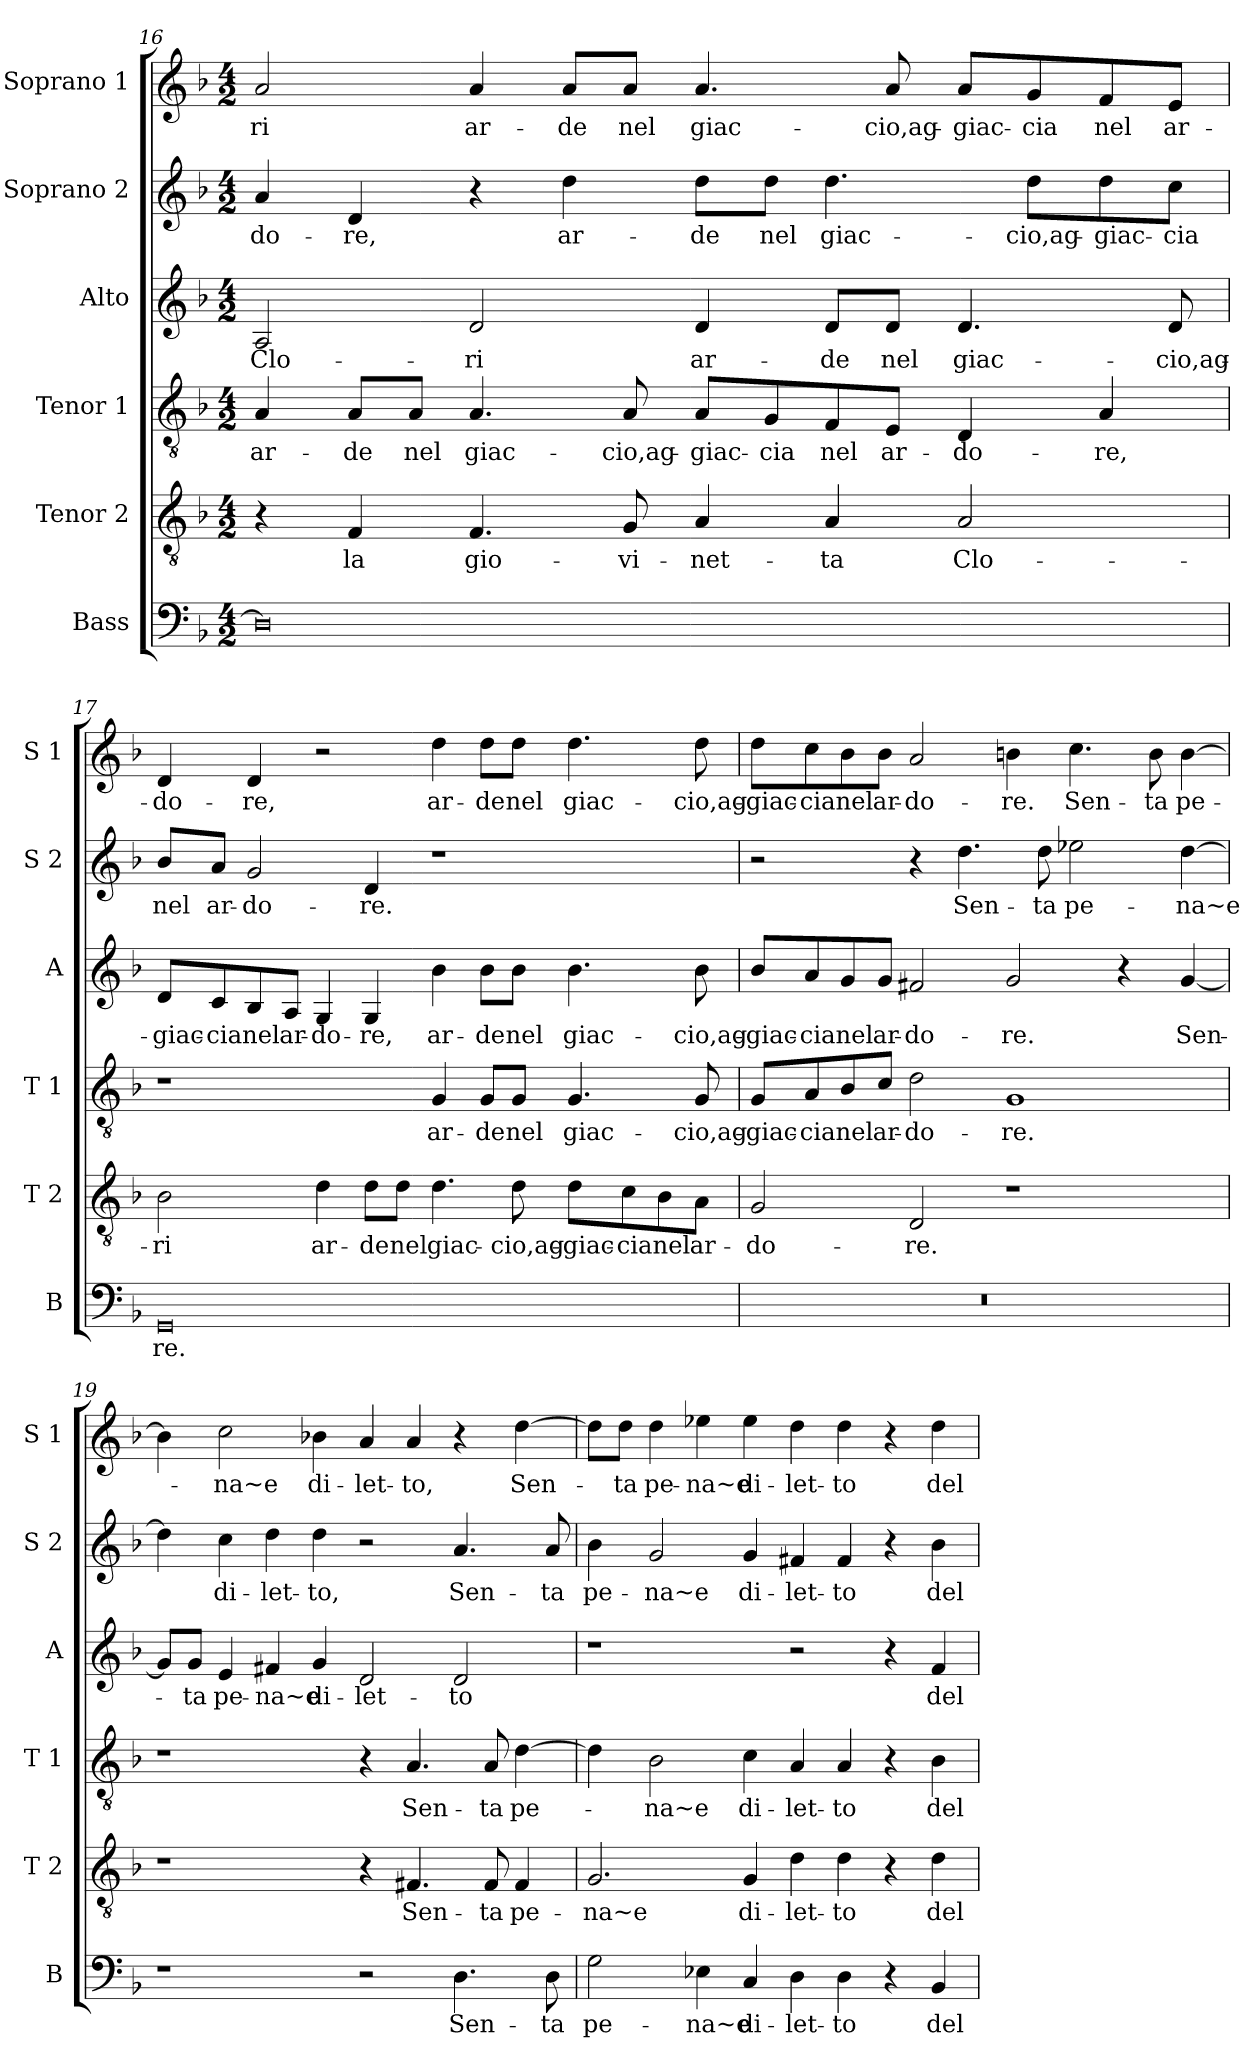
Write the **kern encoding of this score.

**kern	**text	**kern	**text	**kern	**text	**kern	**text	**kern	**text	**kern	**text
*part6	*part6	*part5	*part5	*part4	*part4	*part3	*part3	*part2	*part2	*part1	*part1
*staff6	*staff6	*staff5	*staff5	*staff4	*staff4	*staff3	*staff3	*staff2	*staff2	*staff1	*staff1
*I"Bass	*	*I"Tenor 2	*	*I"Tenor 1	*	*I"Alto	*	*I"Soprano 2	*	*I"Soprano 1	*
*I'B	*	*I'T 2	*	*I'T 1	*	*I'A	*	*I'S 2	*	*I'S 1	*
*clefF4	*	*clefGv2	*	*clefGv2	*	*clefG2	*	*clefG2	*	*clefG2	*
*k[b-]	*	*k[b-]	*	*k[b-]	*	*k[b-]	*	*k[b-]	*	*k[b-]	*
*F:	*	*F:	*	*F:	*	*F:	*	*F:	*	*F:	*
*M4/2	*	*M4/2	*	*M4/2	*	*M4/2	*	*M4/2	*	*M4/2	*
=16	=16	=16	=16	=16	=16	=16	=16	=16	=16	=16	=16
!	!	!	!	!	!LO:LY:b	!	!LO:LY:b	!	!LO:LY:b	!	!LO:LY:b
0D]	.	4r	.	4A/	ar-	2A/	Clo-	4a/	-do-	2a/	-ri
!	!	!	!LO:LY:b	!	!LO:LY:b	!	!	!	!LO:LY:b	!	!
.	.	4F/	la	8A/L	-de	.	.	4d/	-re,	.	.
!	!	!	!	!	!LO:LY:b	!	!	!	!	!	!
.	.	.	.	8A/J	nel	.	.	.	.	.	.
!	!	!	!LO:LY:b	!	!LO:LY:b	!	!LO:LY:b	!	!	!	!LO:LY:b
.	.	4.F/	gio-	4.A/	giac-	2d/	-ri	4r	.	4a/	ar-
!	!	!	!	!	!	!	!	!	!LO:LY:b	!	!LO:LY:b
.	.	.	.	.	.	.	.	4dd\	ar-	8a/L	-de
!	!	!	!LO:LY:b	!	!LO:LY:b	!	!	!	!	!	!LO:LY:b
.	.	8G/	-vi-	8A/	-cio,ag-	.	.	.	.	8a/J	nel
!	!	!	!LO:LY:b	!	!LO:LY:b	!	!LO:LY:b	!	!LO:LY:b	!	!LO:LY:b
.	.	4A/	-net-	8A/L	-giac-	4d/	ar-	8dd\L	-de	4.a/	giac-
!	!	!	!	!	!LO:LY:b	!	!	!	!LO:LY:b	!	!
.	.	.	.	8G/	-cia	.	.	8dd\J	nel	.	.
!	!	!	!LO:LY:b	!	!LO:LY:b	!	!LO:LY:b	!	!LO:LY:b	!	!
.	.	4A/	-ta	8F/	nel	8d/L	-de	4.dd\	giac-	.	.
!	!	!	!	!	!LO:LY:b	!	!LO:LY:b	!	!	!	!LO:LY:b
.	.	.	.	8E/J	ar-	8d/J	nel	.	.	8a/	-cio,ag-
!	!	!	!LO:LY:b	!	!LO:LY:b	!	!LO:LY:b	!	!	!	!LO:LY:b
.	.	2A/	Clo-	4D/	-do-	4.d/	giac-	.	.	8a/L	-giac-
!	!	!	!	!	!	!	!	!	!LO:LY:b	!	!LO:LY:b
.	.	.	.	.	.	.	.	8dd\L	-cio,ag-	8g/	-cia
!	!	!	!	!	!LO:LY:b	!	!	!	!LO:LY:b	!	!LO:LY:b
.	.	.	.	4A/	-re,	.	.	8dd\	-giac-	8f/	nel
!	!	!	!	!	!	!	!LO:LY:b	!	!LO:LY:b	!	!LO:LY:b
.	.	.	.	.	.	8d/	-cio,ag-	8cc\J	-cia	8e/J	ar-
!!LO:LB:g=z
=17	=17	=17	=17	=17	=17	=17	=17	=17	=17	=17	=17
!	!LO:LY:b	!	!LO:LY:b	!	!	!	!LO:LY:b	!	!LO:LY:b	!	!LO:LY:b
0GG	-re.	2B-\	-ri	1r	.	8d/L	-giac-	8b-/L	nel	4d/	-do-
!	!	!	!	!	!	!	!LO:LY:b	!	!LO:LY:b	!	!
.	.	.	.	.	.	8c/	-cia	8a/J	ar-	.	.
!	!	!	!	!	!	!	!LO:LY:b	!	!LO:LY:b	!	!LO:LY:b
.	.	.	.	.	.	8B-/	nel	2g/	-do-	4d/	-re,
!	!	!	!	!	!	!	!LO:LY:b	!	!	!	!
.	.	.	.	.	.	8A/J	ar-	.	.	.	.
!	!	!	!LO:LY:b	!	!	!	!LO:LY:b	!	!	!	!
.	.	4d\	ar-	.	.	4G/	-do-	.	.	2r	.
!	!	!	!LO:LY:b	!	!	!	!LO:LY:b	!	!LO:LY:b	!	!
.	.	8d\L	-de	.	.	4G/	-re,	4d/	-re.	.	.
!	!	!	!LO:LY:b	!	!	!	!	!	!	!	!
.	.	8d\J	nel	.	.	.	.	.	.	.	.
!	!	!	!LO:LY:b	!	!LO:LY:b	!	!LO:LY:b	!	!	!	!LO:LY:b
.	.	4.d\	giac-	4G/	ar-	4b-\	ar-	1r	.	4dd\	ar-
!	!	!	!	!	!LO:LY:b	!	!LO:LY:b	!	!	!	!LO:LY:b
.	.	.	.	8G/L	-de	8b-\L	-de	.	.	8dd\L	-de
!	!	!	!LO:LY:b	!	!LO:LY:b	!	!LO:LY:b	!	!	!	!LO:LY:b
.	.	8d\	-cio,ag-	8G/J	nel	8b-\J	nel	.	.	8dd\J	nel
!	!	!	!LO:LY:b	!	!LO:LY:b	!	!LO:LY:b	!	!	!	!LO:LY:b
.	.	8d\L	-giac-	4.G/	giac-	4.b-\	giac-	.	.	4.dd\	giac-
!	!	!	!LO:LY:b	!	!	!	!	!	!	!	!
.	.	8c\	-cia	.	.	.	.	.	.	.	.
!	!	!	!LO:LY:b	!	!	!	!	!	!	!	!
.	.	8B-\	nel	.	.	.	.	.	.	.	.
!	!	!	!LO:LY:b	!	!LO:LY:b	!	!LO:LY:b	!	!	!	!LO:LY:b
.	.	8A\J	ar-	8G/	-cio,ag-	8b-\	-cio,ag-	.	.	8dd\	-cio,ag-
=18	=18	=18	=18	=18	=18	=18	=18	=18	=18	=18	=18
!	!	!	!LO:LY:b	!	!LO:LY:b	!	!LO:LY:b	!	!	!	!LO:LY:b
0r	.	2G/	-do-	8G/L	-giac-	8b-/L	-giac-	2r	.	8dd\L	-giac-
!	!	!	!	!	!LO:LY:b	!	!LO:LY:b	!	!	!	!LO:LY:b
.	.	.	.	8A/	-cia	8a/	-cia	.	.	8cc\	-cia
!	!	!	!	!	!LO:LY:b	!	!LO:LY:b	!	!	!	!LO:LY:b
.	.	.	.	8B-/	nel	8g/	nel	.	.	8b-\	nel
!	!	!	!	!	!LO:LY:b	!	!LO:LY:b	!	!	!	!LO:LY:b
.	.	.	.	8c/J	ar-	8g/J	ar-	.	.	8b-\J	ar-
!	!	!	!LO:LY:b	!	!LO:LY:b	!	!LO:LY:b	!	!	!	!LO:LY:b
.	.	2D/	-re.	2d\	-do-	2f#X/	-do-	4r	.	2a/	-do-
!	!	!	!	!	!	!	!	!	!LO:LY:b	!	!
.	.	.	.	.	.	.	.	4.dd\	Sen-	.	.
!	!	!	!	!	!LO:LY:b	!	!LO:LY:b	!	!	!	!LO:LY:b
.	.	1r	.	1G	-re.	2g/	-re.	.	.	4bn\	-re.
!	!	!	!	!	!	!	!	!	!LO:LY:b	!	!
.	.	.	.	.	.	.	.	8dd\	-ta	.	.
!	!	!	!	!	!	!	!	!	!LO:LY:b	!	!LO:LY:b
.	.	.	.	.	.	.	.	2ee-X\	pe-	4.cc\	Sen-
.	.	.	.	.	.	4r	.	.	.	.	.
!	!	!	!	!	!	!	!	!	!	!	!LO:LY:b
.	.	.	.	.	.	.	.	.	.	8b\	-ta
!	!	!	!	!	!	!	!LO:LY:b	!	!LO:LY:b	!	!LO:LY:b
.	.	.	.	.	.	[4g/	Sen-	[4dd\	-na~e	[4b\	pe-
!!LO:PB:g=z
=19	=19	=19	=19	=19	=19	=19	=19	=19	=19	=19	=19
1r	.	1r	.	1r	.	8g/L]	.	4dd\]	.	4b\]	.
!	!	!	!	!	!	!	!LO:LY:b	!	!	!	!
.	.	.	.	.	.	8g/J	-ta	.	.	.	.
!	!	!	!	!	!	!	!LO:LY:b	!	!LO:LY:b	!	!LO:LY:b
.	.	.	.	.	.	4e/	pe-	4cc\	di-	2cc\	-na~e
!	!	!	!	!	!	!	!LO:LY:b	!	!LO:LY:b	!	!
.	.	.	.	.	.	4f#X/	-na~e	4dd\	-let-	.	.
!	!	!	!	!	!	!	!LO:LY:b	!	!LO:LY:b	!	!LO:LY:b
.	.	.	.	.	.	4g/	di-	4dd\	-to,	4b-X\	di-
!	!	!	!	!	!	!	!LO:LY:b	!	!	!	!LO:LY:b
2r	.	4r	.	4r	.	2d/	-let-	2r	.	4a/	-let-
!	!	!	!LO:LY:b	!	!LO:LY:b	!	!	!	!	!	!LO:LY:b
.	.	4.F#X/	Sen-	4.A/	Sen-	.	.	.	.	4a/	-to,
!	!LO:LY:b	!	!	!	!	!	!LO:LY:b	!	!LO:LY:b	!	!
4.D\	Sen-	.	.	.	.	2d/	-to	4.a/	Sen-	4r	.
!	!	!	!LO:LY:b	!	!LO:LY:b	!	!	!	!	!	!
.	.	8F#/	-ta	8A/	-ta	.	.	.	.	.	.
!	!	!	!LO:LY:b	!	!LO:LY:b	!	!	!	!	!	!LO:LY:b
.	.	4F#/	pe-	[4d\	pe-	.	.	.	.	[4dd\	Sen-
!	!LO:LY:b	!	!	!	!	!	!	!	!LO:LY:b	!	!
8D\	-ta	.	.	.	.	.	.	8a/	-ta	.	.
=20	=20	=20	=20	=20	=20	=20	=20	=20	=20	=20	=20
!	!LO:LY:b	!	!LO:LY:b	!	!	!	!	!	!LO:LY:b	!	!
2G\	pe-	2.G/	-na~e	4d\]	.	1r	.	4b-\	pe-	8dd\L]	.
!	!	!	!	!	!	!	!	!	!	!	!LO:LY:b
.	.	.	.	.	.	.	.	.	.	8dd\J	-ta
!	!	!	!	!	!LO:LY:b	!	!	!	!LO:LY:b	!	!LO:LY:b
.	.	.	.	2B-\	-na~e	.	.	2g/	-na~e	4dd\	pe-
!	!LO:LY:b	!	!	!	!	!	!	!	!	!	!LO:LY:b
4E-X\	-na~e	.	.	.	.	.	.	.	.	4ee-X\	-na~e
!	!LO:LY:b	!	!LO:LY:b	!	!LO:LY:b	!	!	!	!LO:LY:b	!	!LO:LY:b
4C/	di-	4G/	di-	4c\	di-	.	.	4g/	di-	4ee-\	di-
!	!LO:LY:b	!	!LO:LY:b	!	!LO:LY:b	!	!	!	!LO:LY:b	!	!LO:LY:b
4D\	-let-	4d\	-let-	4A/	-let-	2r	.	4f#X/	-let-	4dd\	-let-
!	!LO:LY:b	!	!LO:LY:b	!	!LO:LY:b	!	!	!	!LO:LY:b	!	!LO:LY:b
4D\	-to	4d\	-to	4A/	-to	.	.	4f#/	-to	4dd\	-to
4r	.	4r	.	4r	.	4r	.	4r	.	4r	.
!	!LO:LY:b	!	!LO:LY:b	!	!LO:LY:b	!	!LO:LY:b	!	!LO:LY:b	!	!LO:LY:b
4BB-/	del	4d\	del	4B-\	del	4f/	del	4b-\	del	4dd\	del
=	=	=	=	=	=	=	=	=	=	=	=
*-	*-	*-	*-	*-	*-	*-	*-	*-	*-	*-	*-
